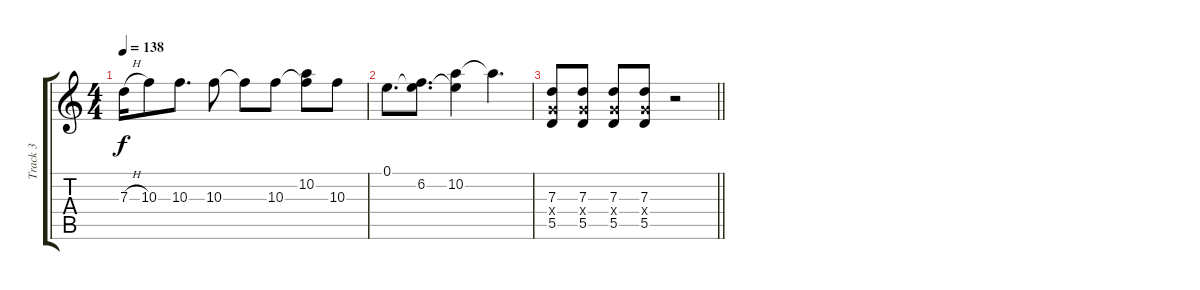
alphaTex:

\track ("Track 3" "Track 3") {instrument overdrivenguitar}
\staff {score tabs}
\tuning (E4 B3 G3 D3 A2 D2) {hide}
\ts (4 4)
\tempo 138
\clef g2
\ks c
7.3{h}.16{dy f} 10.3.8 10.3.8{d} 10.3.8 10.3{t}.8 10.3.8 (10.2 10.3{t}).8 10.3.8 |
0.1.8{d} (0.1{t} 6.2).8{d} (0.1{t} 10.2).4 10.2{t}.4{d} |
\barLineRight lightlight
(7.3 5.4{x} 5.5).8 (7.3 5.4{x} 5.5).8 (7.3 5.4{x} 5.5).8 (7.3 5.4{x} 5.5).8 r.2
